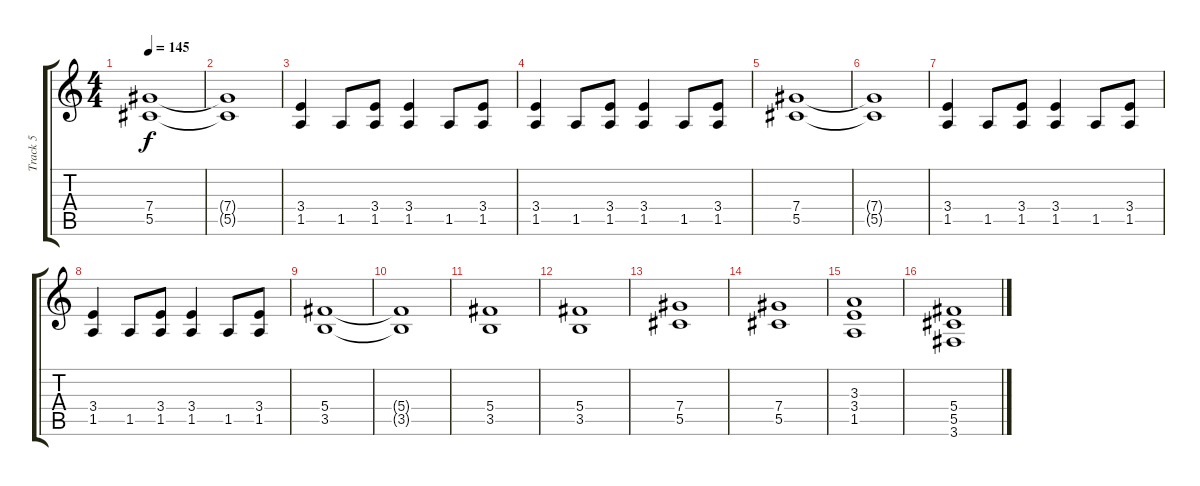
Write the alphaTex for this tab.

\track ("Track 5" "Track 5") {instrument distortionguitar}
\staff {score tabs}
\tuning (Eb4 Bb3 Gb3 Db3 Ab2 Eb2) {hide}
\ts (4 4)
\tempo 145
\clef g2
\ks c
(7.4 5.5).1{dy f} |
(7.4{t} 5.5{t}).1 |
(3.4 1.5).4 1.5.8 (3.4 1.5).8 (3.4 1.5).4 1.5.8 (3.4 1.5).8 |
(3.4 1.5).4 1.5.8 (3.4 1.5).8 (3.4 1.5).4 1.5.8 (3.4 1.5).8 |
(7.4 5.5).1 |
(7.4{t} 5.5{t}).1 |
(3.4 1.5).4 1.5.8 (3.4 1.5).8 (3.4 1.5).4 1.5.8 (3.4 1.5).8 |
(3.4 1.5).4 1.5.8 (3.4 1.5).8 (3.4 1.5).4 1.5.8 (3.4 1.5).8 |
(5.4 3.5).1 |
(5.4{t} 3.5{t}).1 |
(5.4 3.5).1 |
(5.4 3.5).1 |
(7.4 5.5).1 |
(7.4 5.5).1 |
(3.3 3.4 1.5).1 |
(5.4 5.5 3.6).1
